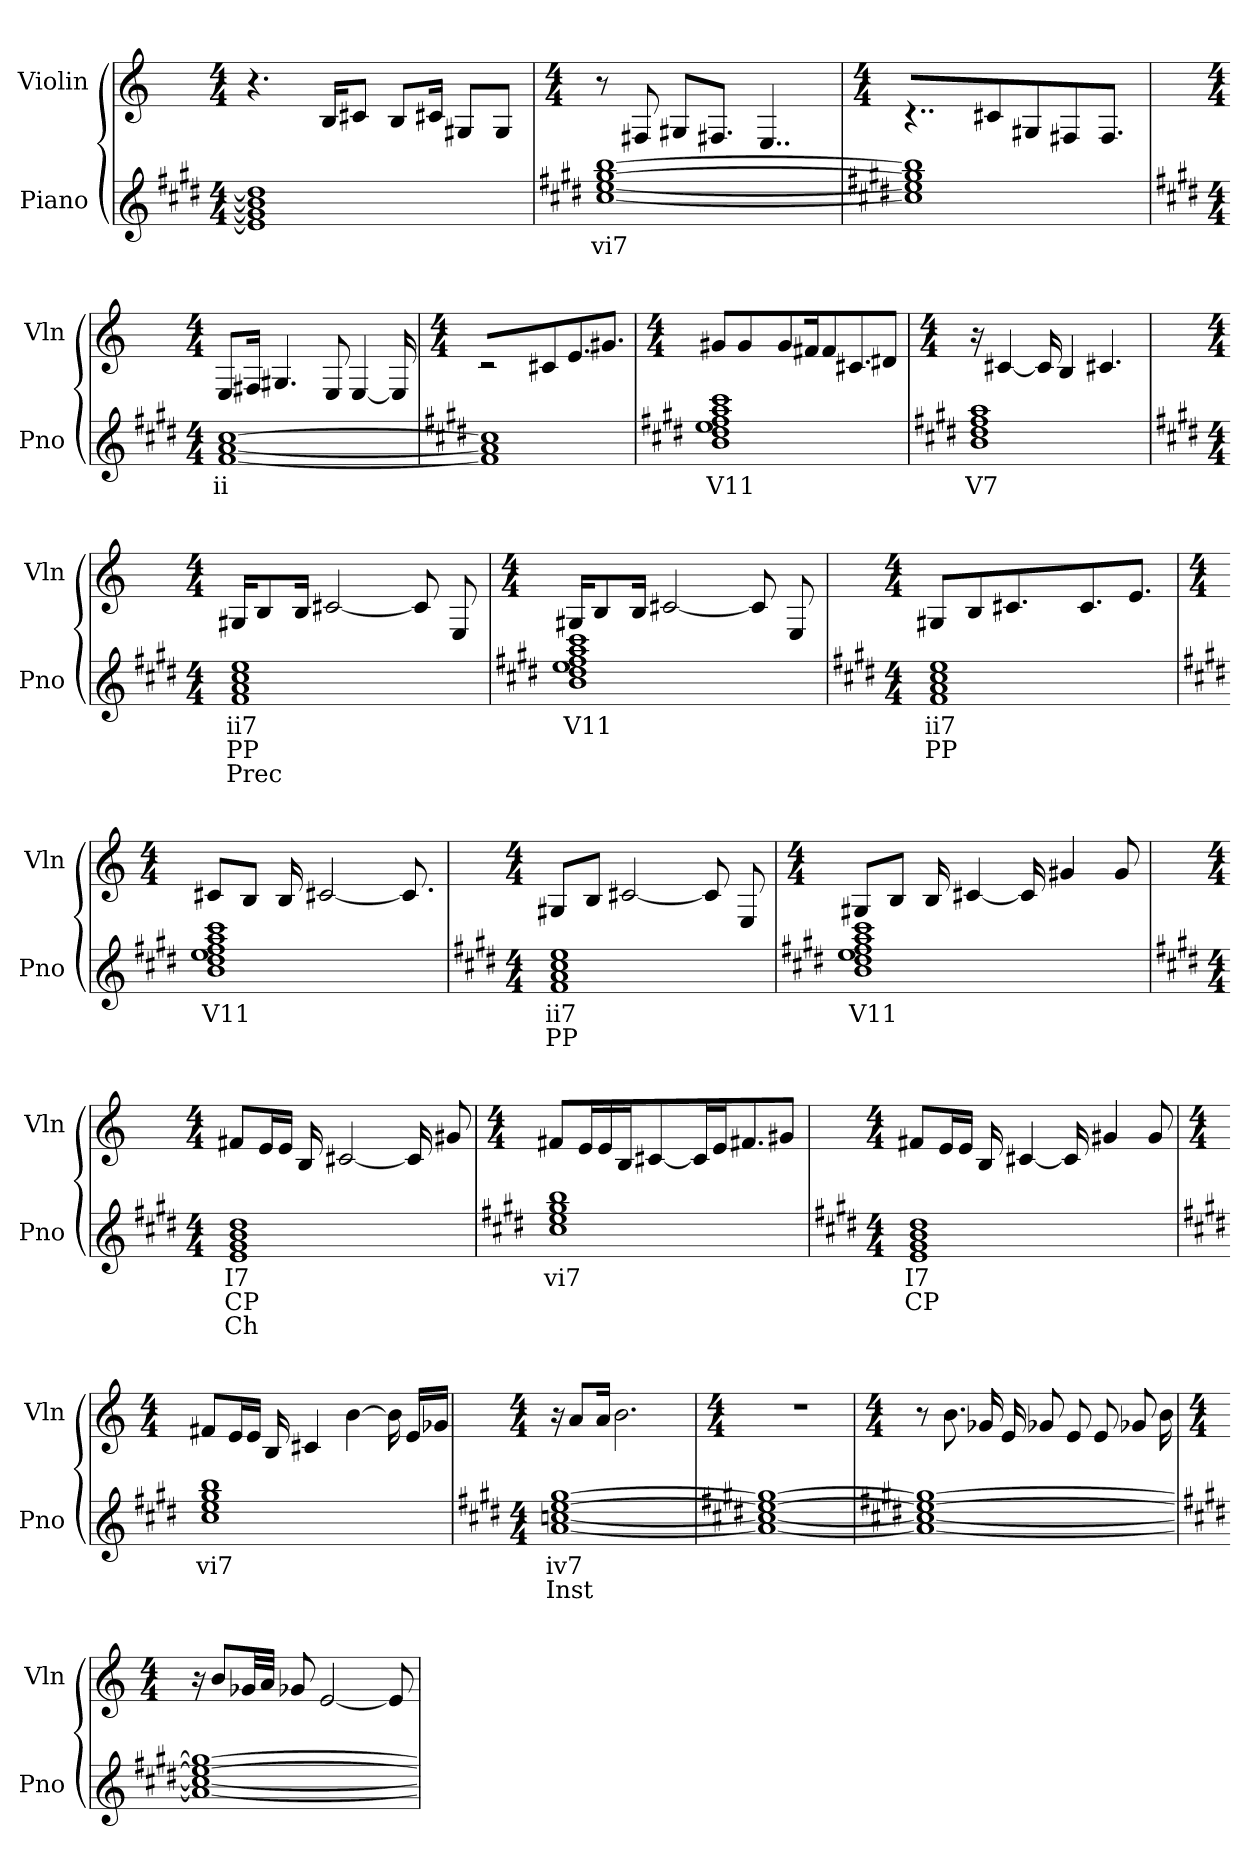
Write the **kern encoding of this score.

**kern	**text	**text	**text	**kern
*part2	*part2	*part2	*part2	*part1
*staff2	*staff2	*staff2	*staff2	*staff1
*I"Piano	*	*	*	*I"Violin
*I'Pno	*	*	*	*I'Vln
*k[f#c#g#d#]	*	*	*	*
*E:	*	*	*	*
*M4/4	*	*	*	*M4/4
=	=	=	=	=
1e] 1g#] 1b] 1dd#]	.	.	.	4.r
.	.	.	.	16BKL
.	.	.	.	8c#XJ
.	.	.	.	8BL
.	.	.	.	16c#XJk
.	.	.	.	8G#XL
.	.	.	.	8G#J
=	=	=	=	=
*k[f#c#g#d#]	*	*	*	*
*E:	*	*	*	*
*	*	*	*	*M4/4
[1cc# [1ee [1gg# [1bb	vi7	.	.	8r
.	.	.	.	8F#X
.	.	.	.	8G#XL
.	.	.	.	8.F#XJ
.	.	.	.	4..E
=	=	=	=	=
*k[f#c#g#d#]	*	*	*	*
*E:	*	*	*	*
*	*	*	*	*M4/4
1cc#] 1ee] 1gg#] 1bb]	.	.	.	4..r
.	.	.	.	8c#X
.	.	.	.	8G#XL
.	.	.	.	8F#XJ
.	.	.	.	8.F#J
=	=	=	=	=
*k[f#c#g#d#]	*	*	*	*
*E:	*	*	*	*
*M4/4	*	*	*	*M4/4
[1f# [1a [1cc#	ii	.	.	8EL
.	.	.	.	16F#XJk
.	.	.	.	4.G#X
.	.	.	.	8E
.	.	.	.	[4E
.	.	.	.	16E]
=	=	=	=	=
*k[f#c#g#d#]	*	*	*	*
*E:	*	*	*	*
*	*	*	*	*M4/4
1f#] 1a] 1cc#]	.	.	.	2r
.	.	.	.	8c#XL
.	.	.	.	8.eJ
.	.	.	.	8.g#XJ
=	=	=	=	=
*k[f#c#g#d#]	*	*	*	*
*E:	*	*	*	*
*	*	*	*	*M4/4
1b 1dd# 1ff# 1aa 1ccc# 1ee	V11	.	.	8g#X
.	.	.	.	4g#
.	.	.	.	8g#
.	.	.	.	16f#XKL
.	.	.	.	8f#
.	.	.	.	8.c#XJ
.	.	.	.	8d#XJ
=	=	=	=	=
*k[f#c#g#d#]	*	*	*	*
*E:	*	*	*	*
*	*	*	*	*M4/4
1b 1dd# 1ff# 1aa	V7	.	.	16r
.	.	.	.	[4c#X
.	.	.	.	16c#]
.	.	.	.	4B
.	.	.	.	4.c#X
=	=	=	=	=
*k[f#c#g#d#]	*	*	*	*
*E:	*	*	*	*
*M4/4	*	*	*	*M4/4
1f# 1a 1cc# 1ee	ii7	PP	Prec	16G#XKL
.	.	.	.	8B
.	.	.	.	16BJk
.	.	.	.	[2c#X
.	.	.	.	8c#]
.	.	.	.	8E
=	=	=	=	=
*k[f#c#g#d#]	*	*	*	*
*E:	*	*	*	*
*	*	*	*	*M4/4
1b 1dd# 1ff# 1aa 1ccc# 1ee	V11	.	.	16G#XKL
.	.	.	.	8B
.	.	.	.	16BJk
.	.	.	.	[2c#X
.	.	.	.	8c#]
.	.	.	.	8E
=	=	=	=	=
*k[f#c#g#d#]	*	*	*	*
*E:	*	*	*	*
*M4/4	*	*	*	*M4/4
1f# 1a 1cc# 1ee	ii7	PP	.	8G#XL
.	.	.	.	8BJ
.	.	.	.	4.c#X
.	.	.	.	8.c#
.	.	.	.	8.eJ
=	=	=	=	=
*k[f#c#g#d#]	*	*	*	*
*E:	*	*	*	*
*	*	*	*	*M4/4
1b 1dd# 1ff# 1aa 1ccc# 1ee	V11	.	.	8c#XL
.	.	.	.	8BJ
.	.	.	.	16B
.	.	.	.	[2c#X
.	.	.	.	8.c#]
=	=	=	=	=
*k[f#c#g#d#]	*	*	*	*
*E:	*	*	*	*
*M4/4	*	*	*	*M4/4
1f# 1a 1cc# 1ee	ii7	PP	.	8G#XL
.	.	.	.	8BJ
.	.	.	.	[2c#X
.	.	.	.	8c#]
.	.	.	.	8E
=	=	=	=	=
*k[f#c#g#d#]	*	*	*	*
*E:	*	*	*	*
*	*	*	*	*M4/4
1b 1dd# 1ff# 1aa 1ccc# 1ee	V11	.	.	8G#XL
.	.	.	.	8BJ
.	.	.	.	16B
.	.	.	.	[4c#X
.	.	.	.	16c#]
.	.	.	.	4g#X
.	.	.	.	8g#
=	=	=	=	=
*k[f#c#g#d#]	*	*	*	*
*E:	*	*	*	*
*M4/4	*	*	*	*M4/4
1e 1g# 1b 1dd#	I7	CP	Ch	8f#XL
.	.	.	.	16eL
.	.	.	.	16eJJ
.	.	.	.	16B
.	.	.	.	[2c#X
.	.	.	.	16c#]
.	.	.	.	8g#X
=	=	=	=	=
*k[f#c#g#d#]	*	*	*	*
*E:	*	*	*	*
*	*	*	*	*M4/4
1cc# 1ee 1gg# 1bb	vi7	.	.	8f#XL
.	.	.	.	16eL
.	.	.	.	16eJJ
.	.	.	.	16B
.	.	.	.	[4c#X
.	.	.	.	16c#]
.	.	.	.	16eKL
.	.	.	.	8.f#XJ
.	.	.	.	8g#XJ
=	=	=	=	=
*k[f#c#g#d#]	*	*	*	*
*E:	*	*	*	*
*M4/4	*	*	*	*M4/4
1e 1g# 1b 1dd#	I7	CP	.	8f#XL
.	.	.	.	16eL
.	.	.	.	16eJJ
.	.	.	.	16B
.	.	.	.	[4c#X
.	.	.	.	16c#]
.	.	.	.	4g#X
.	.	.	.	8g#
=	=	=	=	=
*k[f#c#g#d#]	*	*	*	*
*E:	*	*	*	*
*	*	*	*	*M4/4
1cc# 1ee 1gg# 1bb	vi7	.	.	8f#XL
.	.	.	.	16eL
.	.	.	.	16eJJ
.	.	.	.	16B
.	.	.	.	4c#X
.	.	.	.	[4b
.	.	.	.	16b]
.	.	.	.	16eLL
.	.	.	.	16g-XJJ
=	=	=	=	=
*k[f#c#g#d#]	*	*	*	*
*E:	*	*	*	*
*M4/4	*	*	*	*M4/4
[1a [1ccn [1ee [1gg#	iv7	Inst	.	16r
.	.	.	.	8aL
.	.	.	.	16aJk
.	.	.	.	2.b
=	=	=	=	=
*k[f#c#g#d#]	*	*	*	*
*E:	*	*	*	*
*	*	*	*	*M4/4
1a_ 1ccn_ 1ee_ 1gg#_	.	.	.	1r
=	=	=	=	=
*k[f#c#g#d#]	*	*	*	*
*E:	*	*	*	*
*	*	*	*	*M4/4
1a_ 1ccn_ 1ee_ 1gg#_	.	.	.	8r
.	.	.	.	8.b
.	.	.	.	16g-XLL
.	.	.	.	16e
.	.	.	.	8g-XJ
.	.	.	.	8eL
.	.	.	.	8eJ
.	.	.	.	8g-XL
.	.	.	.	16bJk
=	=	=	=	=
*k[f#c#g#d#]	*	*	*	*
*E:	*	*	*	*
*	*	*	*	*M4/4
1a_ 1ccn_ 1ee_ 1gg#_	.	.	.	16r
.	.	.	.	8bL
.	.	.	.	32g-XLL
.	.	.	.	32aJJJ
.	.	.	.	8g-X
.	.	.	.	[2e
.	.	.	.	8e]
=	=	=	=	=
*-	*-	*-	*-	*-
